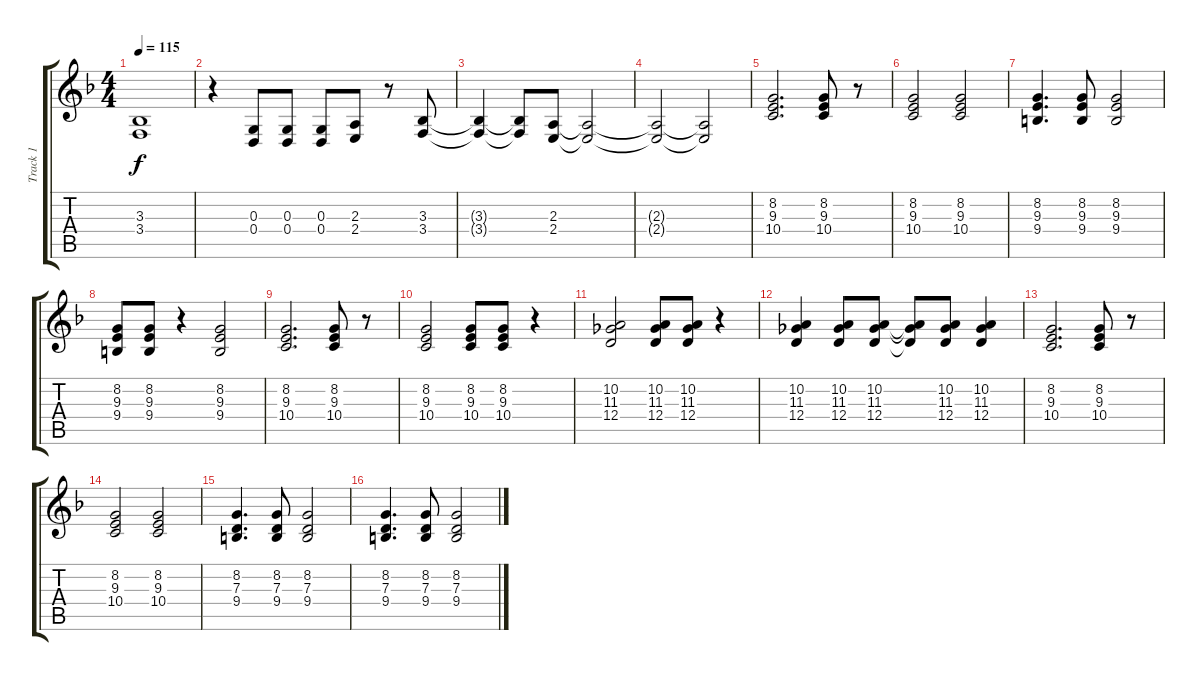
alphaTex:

\track ("Track 1" "Track 1") {instrument brightacousticpiano}
\staff {score tabs}
\tuning (E4 B3 G3 D3 A2 E2) {hide}
\ts (4 4)
\tempo 115
\clef g2
\ks f
(3.3{t} 3.4{t}).1{dy f} |
r.4 (0.3 0.4).8 (0.3 0.4).8 (0.3 0.4).8 (2.3 2.4).8 r.8 (3.3 3.4).8 |
(3.3{t} 3.4{t}).4 (3.3{t} 3.4{t}).8 (2.3 2.4).8 (2.3{t} 2.4{t}).2 |
(2.3{t} 2.4{t}).2 (2.3{t} 2.4{t}).2 |
(8.2 9.3 10.4).2{d} (8.2 9.3 10.4).8 r.8 |
(8.2 9.3 10.4).2 (8.2 9.3 10.4).2 |
(8.2 9.3 9.4).4{d} (8.2 9.3 9.4).8 (8.2 9.3 9.4).2 |
(8.2 9.3 9.4).8 (8.2 9.3 9.4).8 r.4 (8.2 9.3 9.4).2 |
(8.2 9.3 10.4).2{d} (8.2 9.3 10.4).8 r.8 |
(8.2 9.3 10.4).2 (8.2 9.3 10.4).8 (8.2 9.3 10.4).8 r.4 |
(10.2 11.3 12.4).2 (10.2 11.3 12.4).8 (10.2 11.3 12.4).8 r.4 |
(10.2 11.3 12.4).4 (10.2 11.3 12.4).8 (10.2 11.3 12.4).8 (10.2{t} 11.3{t} 12.4{t}).8 (10.2 11.3 12.4).8 (10.2 11.3 12.4).4 |
(8.2 9.3 10.4).2{d} (8.2 9.3 10.4).8 r.8 |
(8.2 9.3 10.4).2 (8.2 9.3 10.4).2 |
(8.2 7.3 9.4).4{d} (8.2 7.3 9.4).8 (8.2 7.3 9.4).2 |
(8.2 7.3 9.4).4{d} (8.2 7.3 9.4).8 (8.2 7.3 9.4).2
